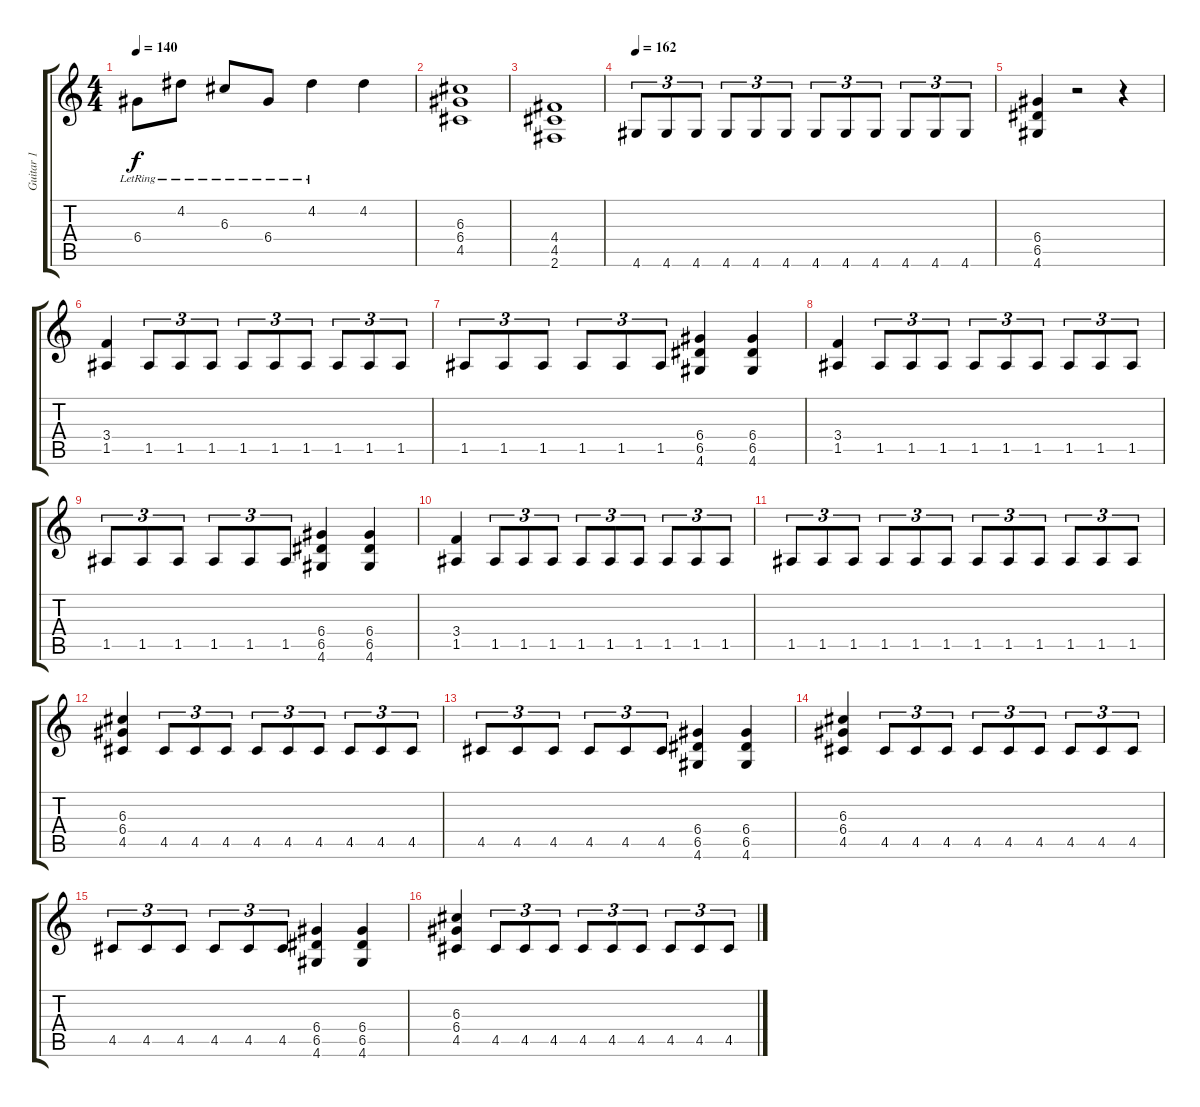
\track ("Guitar 1" "Guitar 1") {instrument overdrivenguitar}
\staff {score tabs}
\tuning (E4 B3 G3 D3 A2 E2) {hide}
\ts (4 4)
\tempo 140
\clef g2
\ks c
6.4{lr}.8{dy f} 4.2{lr}.8 6.3{lr}.8 6.4{lr}.8 4.2{lr}.4 4.2.4 |
\section ("" "")
(6.3 6.4 4.5).1{volume 14 instrument overdrivenguitar} |
(4.4 4.5 2.6).1 |
\tempo 162
4.6.8{tu (3 2)} 4.6.8{tu (3 2)} 4.6.8{tu (3 2)} 4.6.8{tu (3 2)} 4.6.8{tu (3 2)} 4.6.8{tu (3 2)} 4.6.8{tu (3 2)} 4.6.8{tu (3 2)} 4.6.8{tu (3 2)} 4.6.8{tu (3 2)} 4.6.8{tu (3 2)} 4.6.8{tu (3 2)} |
(6.4 6.5 4.6).4 r.2 r.4 |
\section ("" "")
(3.4 1.5).4 1.5.8{tu (3 2)} 1.5.8{tu (3 2)} 1.5.8{tu (3 2)} 1.5.8{tu (3 2)} 1.5.8{tu (3 2)} 1.5.8{tu (3 2)} 1.5.8{tu (3 2)} 1.5.8{tu (3 2)} 1.5.8{tu (3 2)} |
1.5.8{tu (3 2)} 1.5.8{tu (3 2)} 1.5.8{tu (3 2)} 1.5.8{tu (3 2)} 1.5.8{tu (3 2)} 1.5.8{tu (3 2)} (6.4 6.5 4.6).4 (6.4 6.5 4.6).4 |
(3.4 1.5).4 1.5.8{tu (3 2)} 1.5.8{tu (3 2)} 1.5.8{tu (3 2)} 1.5.8{tu (3 2)} 1.5.8{tu (3 2)} 1.5.8{tu (3 2)} 1.5.8{tu (3 2)} 1.5.8{tu (3 2)} 1.5.8{tu (3 2)} |
1.5.8{tu (3 2)} 1.5.8{tu (3 2)} 1.5.8{tu (3 2)} 1.5.8{tu (3 2)} 1.5.8{tu (3 2)} 1.5.8{tu (3 2)} (6.4 6.5 4.6).4 (6.4 6.5 4.6).4 |
(3.4 1.5).4 1.5.8{tu (3 2)} 1.5.8{tu (3 2)} 1.5.8{tu (3 2)} 1.5.8{tu (3 2)} 1.5.8{tu (3 2)} 1.5.8{tu (3 2)} 1.5.8{tu (3 2)} 1.5.8{tu (3 2)} 1.5.8{tu (3 2)} |
1.5.8{tu (3 2)} 1.5.8{tu (3 2)} 1.5.8{tu (3 2)} 1.5.8{tu (3 2)} 1.5.8{tu (3 2)} 1.5.8{tu (3 2)} 1.5.8{tu (3 2)} 1.5.8{tu (3 2)} 1.5.8{tu (3 2)} 1.5.8{tu (3 2)} 1.5.8{tu (3 2)} 1.5.8{tu (3 2)} |
(6.3 6.4 4.5).4 4.5.8{tu (3 2)} 4.5.8{tu (3 2)} 4.5.8{tu (3 2)} 4.5.8{tu (3 2)} 4.5.8{tu (3 2)} 4.5.8{tu (3 2)} 4.5.8{tu (3 2)} 4.5.8{tu (3 2)} 4.5.8{tu (3 2)} |
4.5.8{tu (3 2)} 4.5.8{tu (3 2)} 4.5.8{tu (3 2)} 4.5.8{tu (3 2)} 4.5.8{tu (3 2)} 4.5.8{tu (3 2)} (6.4 6.5 4.6).4 (6.4 6.5 4.6).4 |
(6.3 6.4 4.5).4 4.5.8{tu (3 2)} 4.5.8{tu (3 2)} 4.5.8{tu (3 2)} 4.5.8{tu (3 2)} 4.5.8{tu (3 2)} 4.5.8{tu (3 2)} 4.5.8{tu (3 2)} 4.5.8{tu (3 2)} 4.5.8{tu (3 2)} |
4.5.8{tu (3 2)} 4.5.8{tu (3 2)} 4.5.8{tu (3 2)} 4.5.8{tu (3 2)} 4.5.8{tu (3 2)} 4.5.8{tu (3 2)} (6.4 6.5 4.6).4 (6.4 6.5 4.6).4 |
(6.3 6.4 4.5).4 4.5.8{tu (3 2)} 4.5.8{tu (3 2)} 4.5.8{tu (3 2)} 4.5.8{tu (3 2)} 4.5.8{tu (3 2)} 4.5.8{tu (3 2)} 4.5.8{tu (3 2)} 4.5.8{tu (3 2)} 4.5.8{tu (3 2)}
